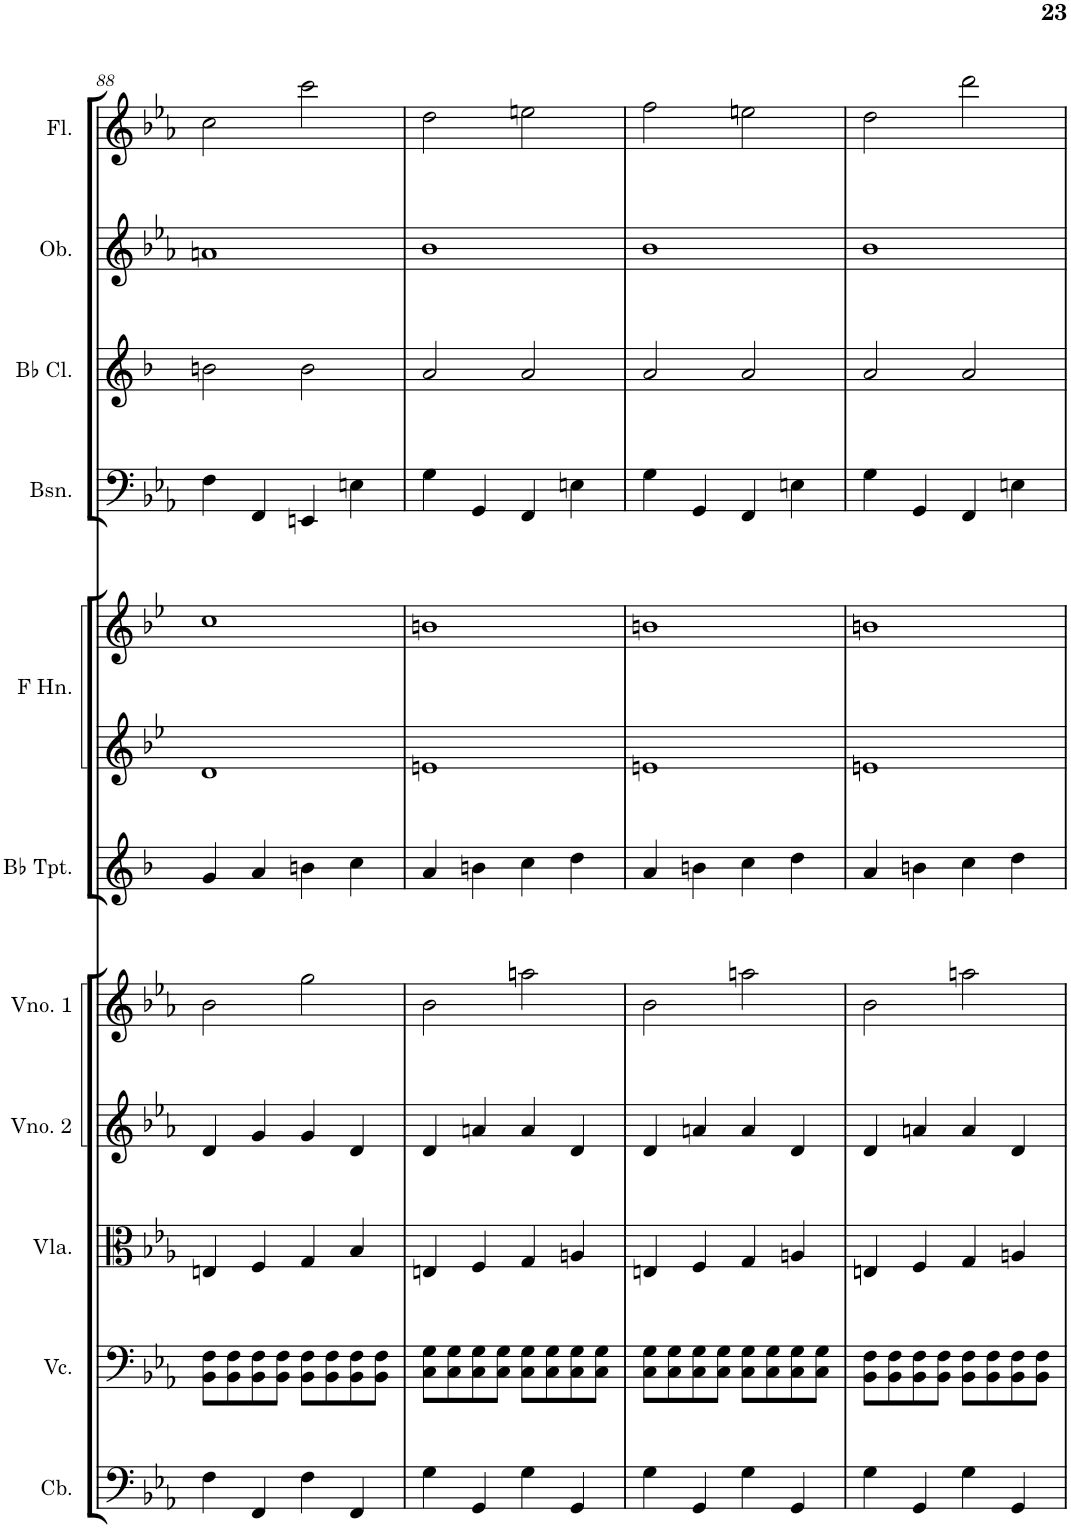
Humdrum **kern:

**kern	**kern	**kern	**kern	**kern	**kern	**kern	**kern	**kern	**kern	**kern	**kern
*part11	*part10	*part9	*part8	*part7	*part6	*part5	*part5	*part4	*part3	*part2	*part1
*staff12	*staff11	*staff10	*staff9	*staff8	*staff7	*staff6	*staff5	*staff4	*staff3	*staff2	*staff1
*I"Contrabaixo	*I"Violoncelo	*I"Viola	*I"Violino 2	*I"Violino 1	*I"Trumpets in Bb	*I"Horns in F	*	*I"Bassoons	*I"Clarinets in Bb	*I"Oboes	*I"Flutes
*I'Cb.	*I'Vc.	*I'Vla.	*I'Vno. 2	*I'Vno. 1	*	*	*	*I'Bsn.	*	*I'Ob.	*I'Fl.
!!LO:PB:g=z
*clefF4	*clefF4	*clefC3	*clefG2	*clefG2	*clefG2	*clefG2	*clefG2	*clefF4	*clefG2	*clefG2	*clefG2
*Trd7c12	*	*	*	*	*Trd1c2	*Trd4c7	*Trd4c7	*	*Trd1c2	*	*
*k[b-e-a-]	*k[b-e-a-]	*k[b-e-a-]	*k[b-e-a-]	*k[b-e-a-]	*k[b-]	*k[b-e-]	*k[b-e-]	*k[b-e-a-]	*k[b-]	*k[b-e-a-]	*k[b-e-a-]
*M4/4	*M4/4	*M4/4	*M4/4	*M4/4	*M4/4	*M4/4	*M4/4	*M4/4	*M4/4	*M4/4	*M4/4
=88	=88	=88	=88	=88	=88	=88	=88	=88	=88	=88	=88
4F\	8BB-\ 8F\L	4En/	4d/	2b-\	4g/	1d	1cc	4F\	2bn\	1an	2cc\
.	8BB-\ 8F\	.	.	.	.	.	.	.	.	.	.
4FF/	8BB-\ 8F\	4F/	4g/	.	4a/	.	.	4FF/	.	.	.
.	8BB-\ 8F\J	.	.	.	.	.	.	.	.	.	.
4F\	8BB-\ 8F\L	4G/	4g/	2gg\	4bn\	.	.	4EEn/	2b\	.	2ccc\
.	8BB-\ 8F\	.	.	.	.	.	.	.	.	.	.
4FF/	8BB-\ 8F\	4B-/	4d/	.	4cc\	.	.	4En\	.	.	.
.	8BB-\ 8F\J	.	.	.	.	.	.	.	.	.	.
=89	=89	=89	=89	=89	=89	=89	=89	=89	=89	=89	=89
4G\	8C\ 8G\L	4En/	4d/	2b-\	4a/	1en	1bn	4G\	2a/	1b-	2dd\
.	8C\ 8G\	.	.	.	.	.	.	.	.	.	.
4GG/	8C\ 8G\	4F/	4an/	.	4bn\	.	.	4GG/	.	.	.
.	8C\ 8G\J	.	.	.	.	.	.	.	.	.	.
4G\	8C\ 8G\L	4G/	4a/	2aan\	4cc\	.	.	4FF/	2a/	.	2een\
.	8C\ 8G\	.	.	.	.	.	.	.	.	.	.
4GG/	8C\ 8G\	4An/	4d/	.	4dd\	.	.	4En\	.	.	.
.	8C\ 8G\J	.	.	.	.	.	.	.	.	.	.
=90	=90	=90	=90	=90	=90	=90	=90	=90	=90	=90	=90
4G\	8C\ 8G\L	4En/	4d/	2b-\	4a/	1en	1bn	4G\	2a/	1b-	2ff\
.	8C\ 8G\	.	.	.	.	.	.	.	.	.	.
4GG/	8C\ 8G\	4F/	4an/	.	4bn\	.	.	4GG/	.	.	.
.	8C\ 8G\J	.	.	.	.	.	.	.	.	.	.
4G\	8C\ 8G\L	4G/	4a/	2aan\	4cc\	.	.	4FF/	2a/	.	2een\
.	8C\ 8G\	.	.	.	.	.	.	.	.	.	.
4GG/	8C\ 8G\	4An/	4d/	.	4dd\	.	.	4En\	.	.	.
.	8C\ 8G\J	.	.	.	.	.	.	.	.	.	.
=91	=91	=91	=91	=91	=91	=91	=91	=91	=91	=91	=91
4G\	8BB-\ 8F\L	4En/	4d/	2b-\	4a/	1en	1bn	4G\	2a/	1b-	2dd\
.	8BB-\ 8F\	.	.	.	.	.	.	.	.	.	.
4GG/	8BB-\ 8F\	4F/	4an/	.	4bn\	.	.	4GG/	.	.	.
.	8BB-\ 8F\J	.	.	.	.	.	.	.	.	.	.
4G\	8BB-\ 8F\L	4G/	4a/	2aan\	4cc\	.	.	4FF/	2a/	.	2ddd\
.	8BB-\ 8F\	.	.	.	.	.	.	.	.	.	.
4GG/	8BB-\ 8F\	4An/	4d/	.	4dd\	.	.	4En\	.	.	.
.	8BB-\ 8F\J	.	.	.	.	.	.	.	.	.	.
=	=	=	=	=	=	=	=	=	=	=	=
*-	*-	*-	*-	*-	*-	*-	*-	*-	*-	*-	*-
